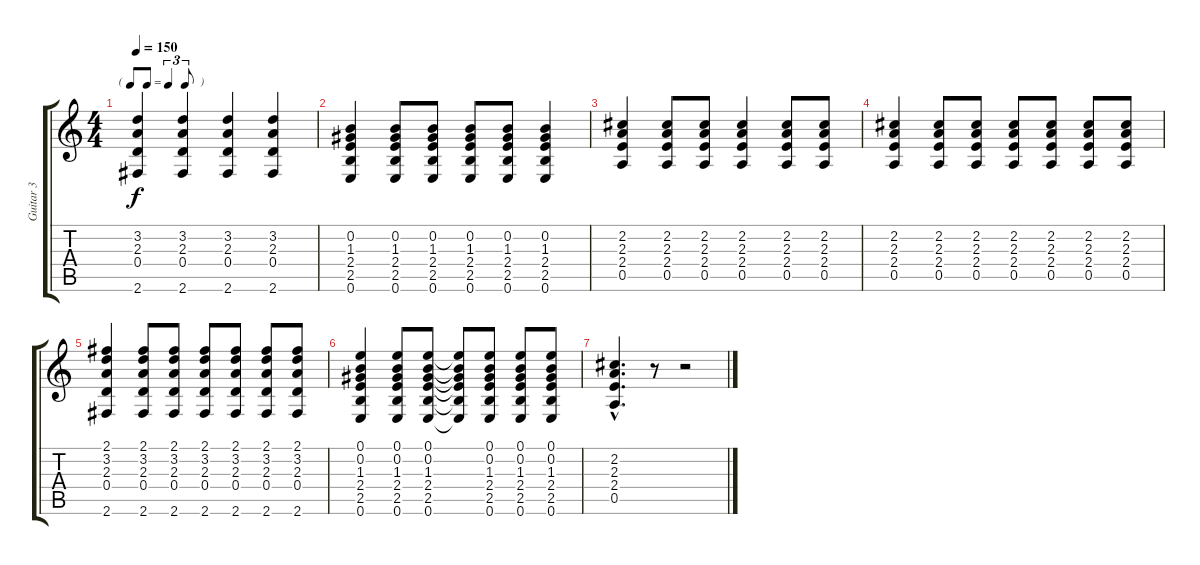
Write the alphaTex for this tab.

\track ("Guitar 3" "Guitar 3") {instrument distortionguitar}
\staff {score tabs}
\tuning (E4 B3 G3 D3 A2 E2) {hide}
\ts (4 4)
\tf triplet8th
\tempo 150
\clef g2
\ks c
(3.2 2.3 0.4 2.6).4{dy f} (3.2 2.3 0.4 2.6).4 (3.2 2.3 0.4 2.6).4 (3.2 2.3 0.4 2.6).4 |
(0.2 1.3 2.4 2.5 0.6).4 (0.2 1.3 2.4 2.5 0.6).8 (0.2 1.3 2.4 2.5 0.6).8 (0.2 1.3 2.4 2.5 0.6).8 (0.2 1.3 2.4 2.5 0.6).8 (0.2 1.3 2.4 2.5 0.6).4 |
(2.2 2.3 2.4 0.5).4 (2.2 2.3 2.4 0.5).8 (2.2 2.3 2.4 0.5).8 (2.2 2.3 2.4 0.5).4 (2.2 2.3 2.4 0.5).8 (2.2 2.3 2.4 0.5).8 |
(2.2 2.3 2.4 0.5).4 (2.2 2.3 2.4 0.5).8 (2.2 2.3 2.4 0.5).8 (2.2 2.3 2.4 0.5).8 (2.2 2.3 2.4 0.5).8 (2.2 2.3 2.4 0.5).8 (2.2 2.3 2.4 0.5).8 |
(2.1 3.2 2.3 0.4 2.6).4 (2.1 3.2 2.3 0.4 2.6).8 (2.1 3.2 2.3 0.4 2.6).8 (2.1 3.2 2.3 0.4 2.6).8 (2.1 3.2 2.3 0.4 2.6).8 (2.1 3.2 2.3 0.4 2.6).8 (2.1 3.2 2.3 0.4 2.6).8 |
(0.1 0.2 1.3 2.4 2.5 0.6).4 (0.1 0.2 1.3 2.4 2.5 0.6).8 (0.1 0.2 1.3 2.4 2.5 0.6).8 (0.1{t} 0.2{t} 1.3{t} 2.4{t} 2.5{t} 0.6{t}).8 (0.1 0.2 1.3 2.4 2.5 0.6).8 (0.1 0.2 1.3 2.4 2.5 0.6).8 (0.1 0.2 1.3 2.4 2.5 0.6).8 |
(2.2{hac} 2.3{hac} 2.4{hac} 0.5{hac}).4{d} r.8 r.2
